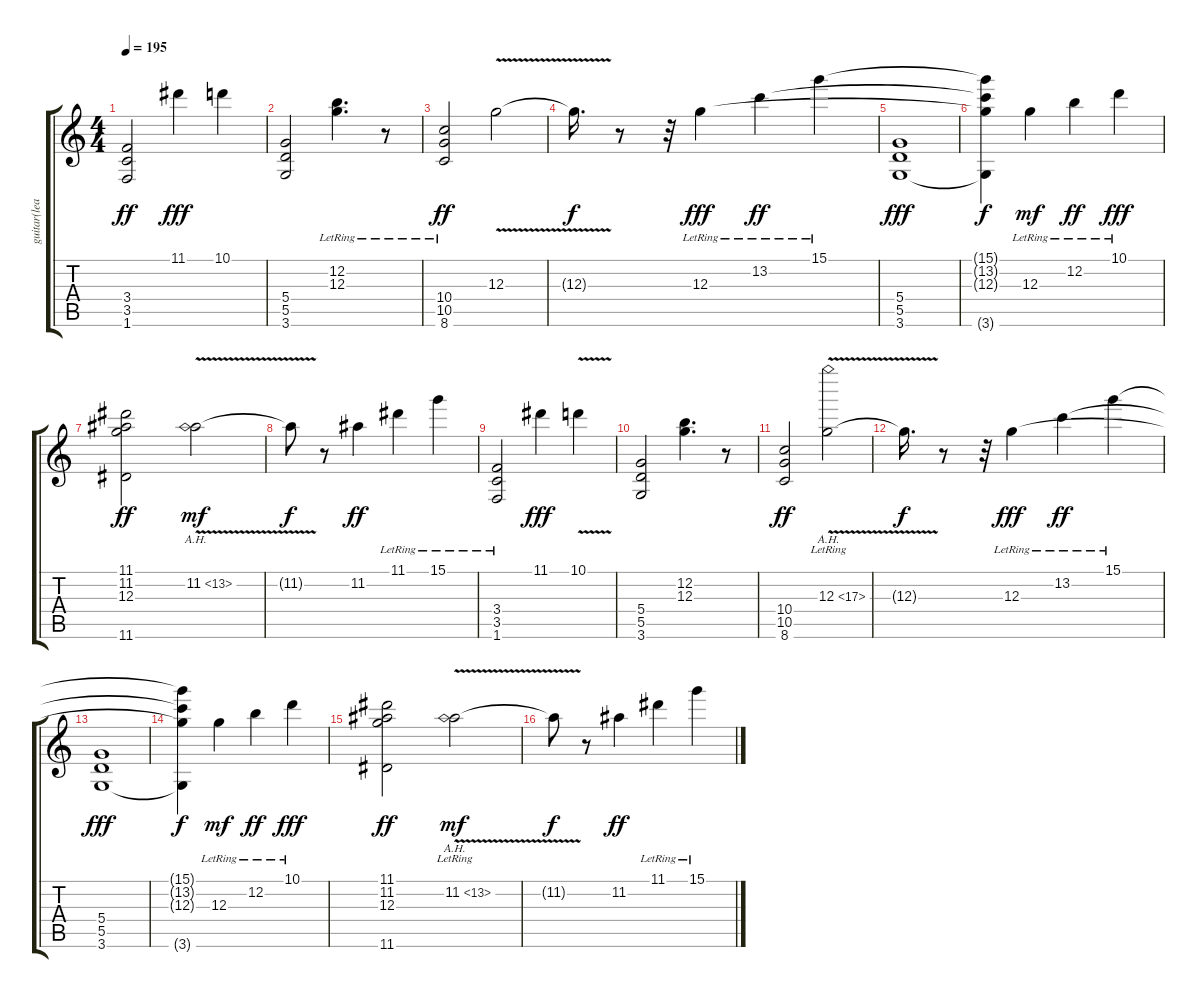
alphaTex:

\track ("guitar(lead)" "guitar(lea") {instrument overdrivenguitar}
\staff {score tabs}
\tuning (E4 B3 G3 D3 A2 E2) {hide}
\ts (4 4)
\tempo 195
\clef g2
\ks c
(3.4 3.5 1.6).2{dy ff} 11.1.4{dy fff} 10.1.4 |
(5.4 5.5 3.6).2 (12.2{lr} 12.3{lr}).4{d} r.8 |
(10.4{lr} 10.5{lr} 8.6{lr}).2{dy ff} 12.3{v}.2 |
12.3{t}.16{d dy f} r.8 r.32 12.3{lr}.4{dy fff} 13.2{lr}.4{dy ff} 15.1{lr}.4 |
(5.4 5.5 3.6).1{dy fff} |
(15.1{t} 13.2{t} 12.3{t} 3.6{t}).4{dy f} 12.3{lr}.4{dy mf} 12.2{lr}.4{dy ff} 10.1{lr}.4{dy fff} |
(11.1 11.2 12.3 11.6).2{dy ff} 11.2{ah 2 v}.2{dy mf} |
11.2{t}.8{dy f} r.8 11.2.4{dy ff} 11.1{lr}.4 15.1{lr}.4 |
(3.4{lr} 3.5{lr} 1.6{lr}).2 11.1.4{dy fff} 10.1{v}.4 |
(5.4 5.5 3.6).2 (12.2 12.3).4{d} r.8 |
(10.4 10.5 8.6).2{dy ff} 12.3{ah 5 v lr}.2 |
12.3{t}.16{d dy f} r.8 r.32 12.3{lr}.4{dy fff} 13.2{lr}.4{dy ff} 15.1{lr}.4 |
(5.4 5.5 3.6).1{dy fff} |
(15.1{t} 13.2{t} 12.3{t} 3.6{t}).4{dy f} 12.3{lr}.4{dy mf} 12.2{lr}.4{dy ff} 10.1{lr}.4{dy fff} |
(11.1 11.2 12.3 11.6).2{dy ff} 11.2{ah 2 v lr}.2{dy mf} |
11.2{t}.8{dy f} r.8 11.2.4{dy ff} 11.1{lr}.4 15.1{lr}.4
